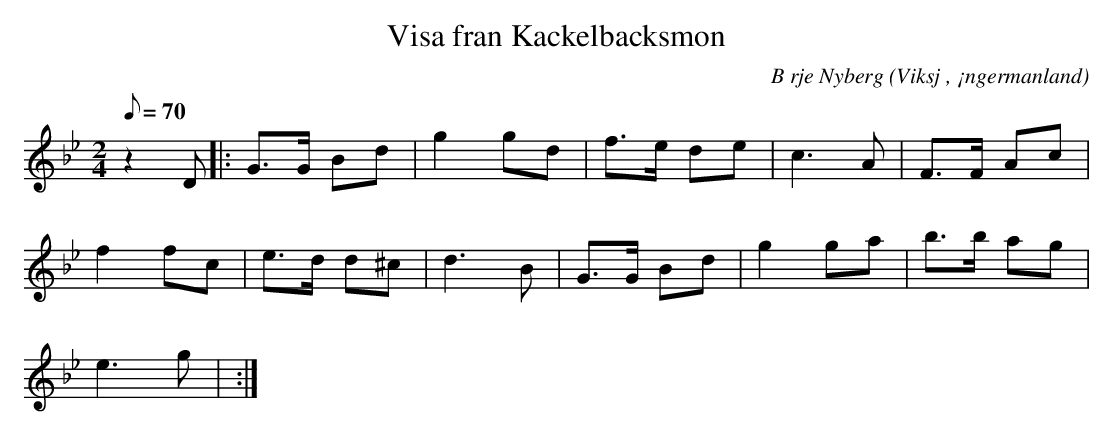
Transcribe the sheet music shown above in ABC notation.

X:1
T:Visa fran Kackelbacksmon
C:B rje Nyberg
O:Viksj , ¡ngermanland
M:2/4
L:1/8
Q:70
K:Gm
z2 D|: G>G Bd | g2 gd | f>e de | c2>A2 | F>F Ac |
f2 fc | e>d d^c | d2>B2 | G>G Bd |g2 ga | b>b ag |
e2> g2 |  :|
